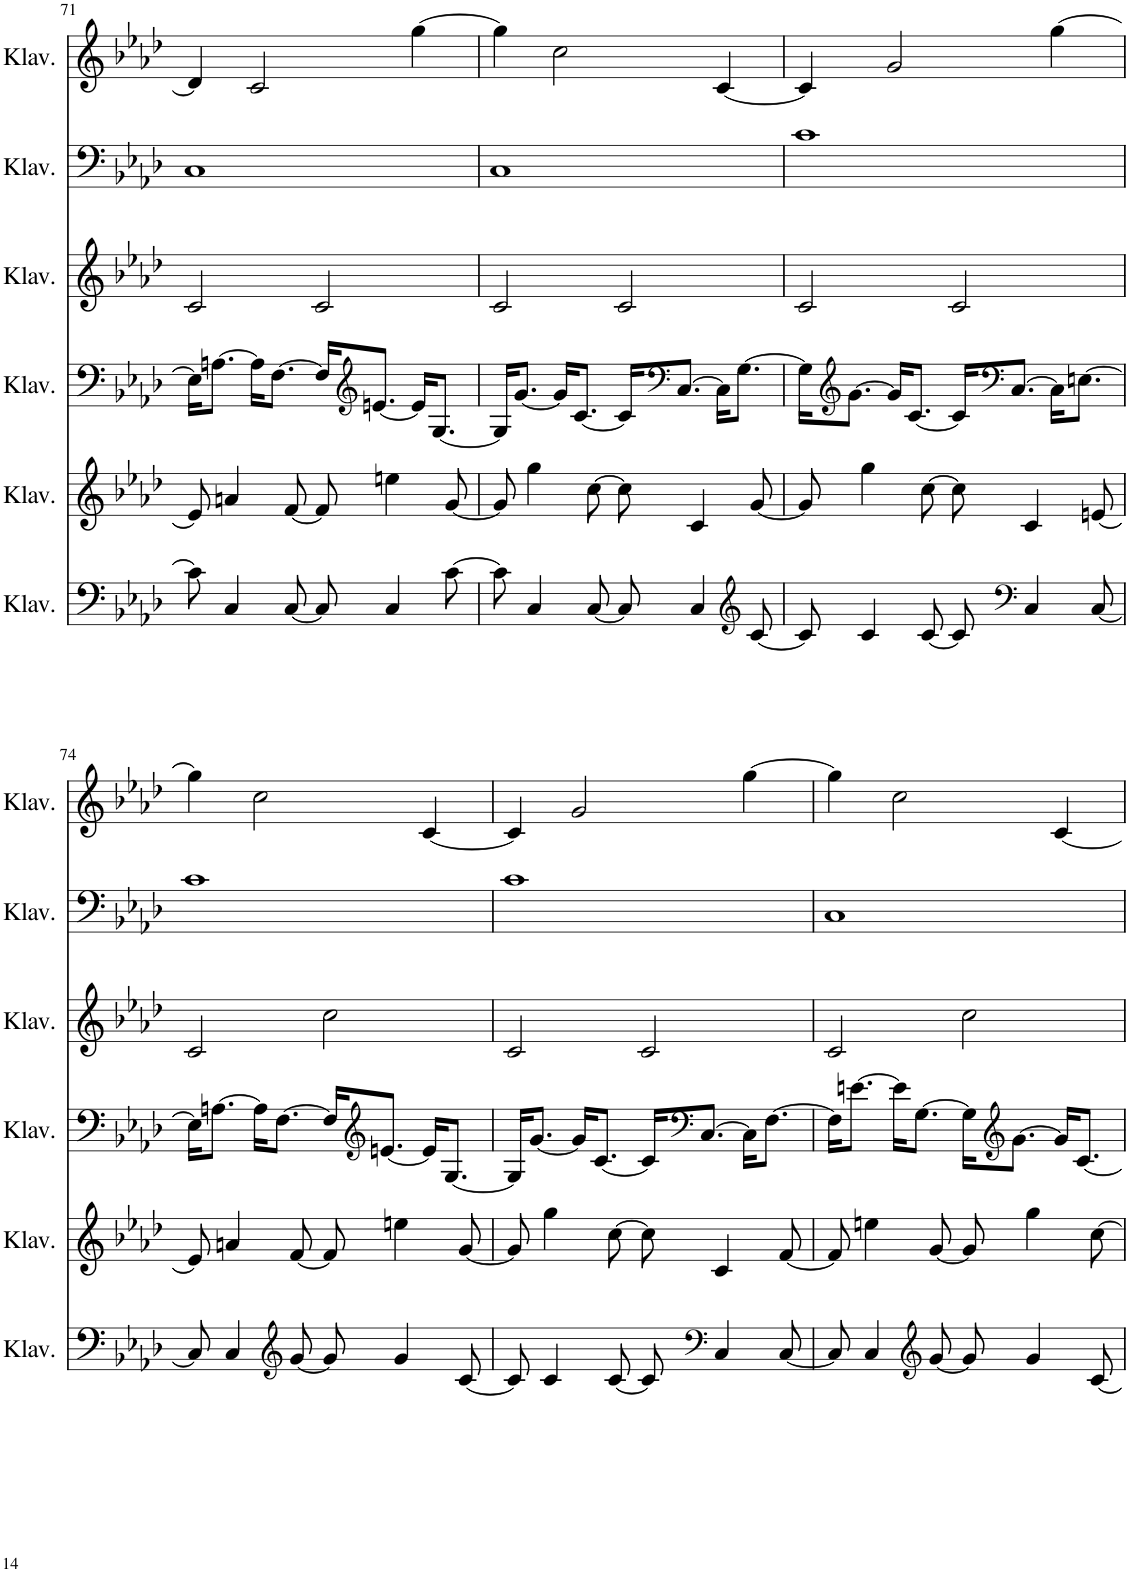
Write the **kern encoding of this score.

**kern	**kern	**kern	**kern	**kern	**kern
*part6	*part5	*part4	*part3	*part2	*part1
*staff6	*staff5	*staff4	*staff3	*staff2	*staff1
*I"Klavier	*I"Klavier	*I"Klavier	*I"Klavier	*I"Klavier	*I"Klavier
*I'Klav.	*I'Klav.	*I'Klav.	*I'Klav.	*I'Klav.	*I'Klav.
!!LO:PB:g=z
*clefF4	*clefG2	*clefF4	*clefG2	*clefF4	*clefG2
*k[b-e-a-d-]	*k[b-e-a-d-]	*k[b-e-a-d-]	*k[b-e-a-d-]	*k[b-e-a-d-]	*k[b-e-a-d-]
*M4/4	*M4/4	*M4/4	*M4/4	*M4/4	*M4/4
=71	=71	=71	=71	=71	=71
8c\]	8e/]	16E\KL]	2c/	1C	4d-/]
.	.	[8.An\J	.	.	.
4C/	4an/	.	.	.	.
.	.	16A\KL]	.	.	2c/
.	.	[8.F\J	.	.	.
[8C/	[8f/	.	.	.	.
8C/]	8f/]	16F/KL]	2c/	.	.
*	*	*clefG2	*	*	*
.	.	[8.en/J	.	.	.
4C/	4een\	.	.	.	.
.	.	16e/KL]	.	.	[4gg\
.	.	[8.G/J	.	.	.
[8c\	[8g/	.	.	.	.
=72	=72	=72	=72	=72	=72
8c\]	8g/]	16G/KL]	2c/	1C	4gg\]
.	.	[8.g/J	.	.	.
4C/	4gg\	.	.	.	.
.	.	16g/KL]	.	.	2cc\
.	.	[8.c/J	.	.	.
[8C/	[8cc\	.	.	.	.
8C/]	8cc\]	16c/KL]	2c/	.	.
*	*	*clefF4	*	*	*
.	.	[8.C/J	.	.	.
4C/	4c/	.	.	.	.
.	.	16C\KL]	.	.	[4c/
.	.	[8.G\J	.	.	.
*clefG2	*	*	*	*	*
[8c/	[8g/	.	.	.	.
=73	=73	=73	=73	=73	=73
8c/]	8g/]	16G\KL]	2c/	1c	4c/]
*	*	*clefG2	*	*	*
.	.	[8.g\J	.	.	.
4c/	4gg\	.	.	.	.
.	.	16g/KL]	.	.	2g/
.	.	[8.c/J	.	.	.
[8c/	[8cc\	.	.	.	.
8c/]	8cc\]	16c/KL]	2c/	.	.
*	*	*clefF4	*	*	*
.	.	[8.C/J	.	.	.
*clefF4	*	*	*	*	*
4C/	4c/	.	.	.	.
.	.	16C\KL]	.	.	[4gg\
.	.	[8.En\J	.	.	.
[8C/	[8en/	.	.	.	.
!!LO:LB:g=z
=74	=74	=74	=74	=74	=74
8C/]	8e/]	16E\KL]	2c/	1c	4gg\]
.	.	[8.An\J	.	.	.
4C/	4an/	.	.	.	.
.	.	16A\KL]	.	.	2cc\
.	.	[8.F\J	.	.	.
*clefG2	*	*	*	*	*
[8g/	[8f/	.	.	.	.
8g/]	8f/]	16F/KL]	2cc\	.	.
*	*	*clefG2	*	*	*
.	.	[8.en/J	.	.	.
4g/	4een\	.	.	.	.
.	.	16e/KL]	.	.	[4c/
.	.	[8.G/J	.	.	.
[8c/	[8g/	.	.	.	.
=75	=75	=75	=75	=75	=75
8c/]	8g/]	16G/KL]	2c/	1c	4c/]
.	.	[8.g/J	.	.	.
4c/	4gg\	.	.	.	.
.	.	16g/KL]	.	.	2g/
.	.	[8.c/J	.	.	.
[8c/	[8cc\	.	.	.	.
8c/]	8cc\]	16c/KL]	2c/	.	.
*	*	*clefF4	*	*	*
.	.	[8.C/J	.	.	.
*clefF4	*	*	*	*	*
4C/	4c/	.	.	.	.
.	.	16C\KL]	.	.	[4gg\
.	.	[8.F\J	.	.	.
[8C/	[8f/	.	.	.	.
=76	=76	=76	=76	=76	=76
8C/]	8f/]	16F\KL]	2c/	1C	4gg\]
.	.	[8.en\J	.	.	.
4C/	4een\	.	.	.	.
.	.	16e\KL]	.	.	2cc\
.	.	[8.G\J	.	.	.
*clefG2	*	*	*	*	*
[8g/	[8g/	.	.	.	.
8g/]	8g/]	16G\KL]	2cc\	.	.
*	*	*clefG2	*	*	*
.	.	[8.g\J	.	.	.
4g/	4gg\	.	.	.	.
.	.	16g/KL]	.	.	[4c/
.	.	[8.c/J	.	.	.
[8c/	[8cc\	.	.	.	.
=	=	=	=	=	=
*-	*-	*-	*-	*-	*-
